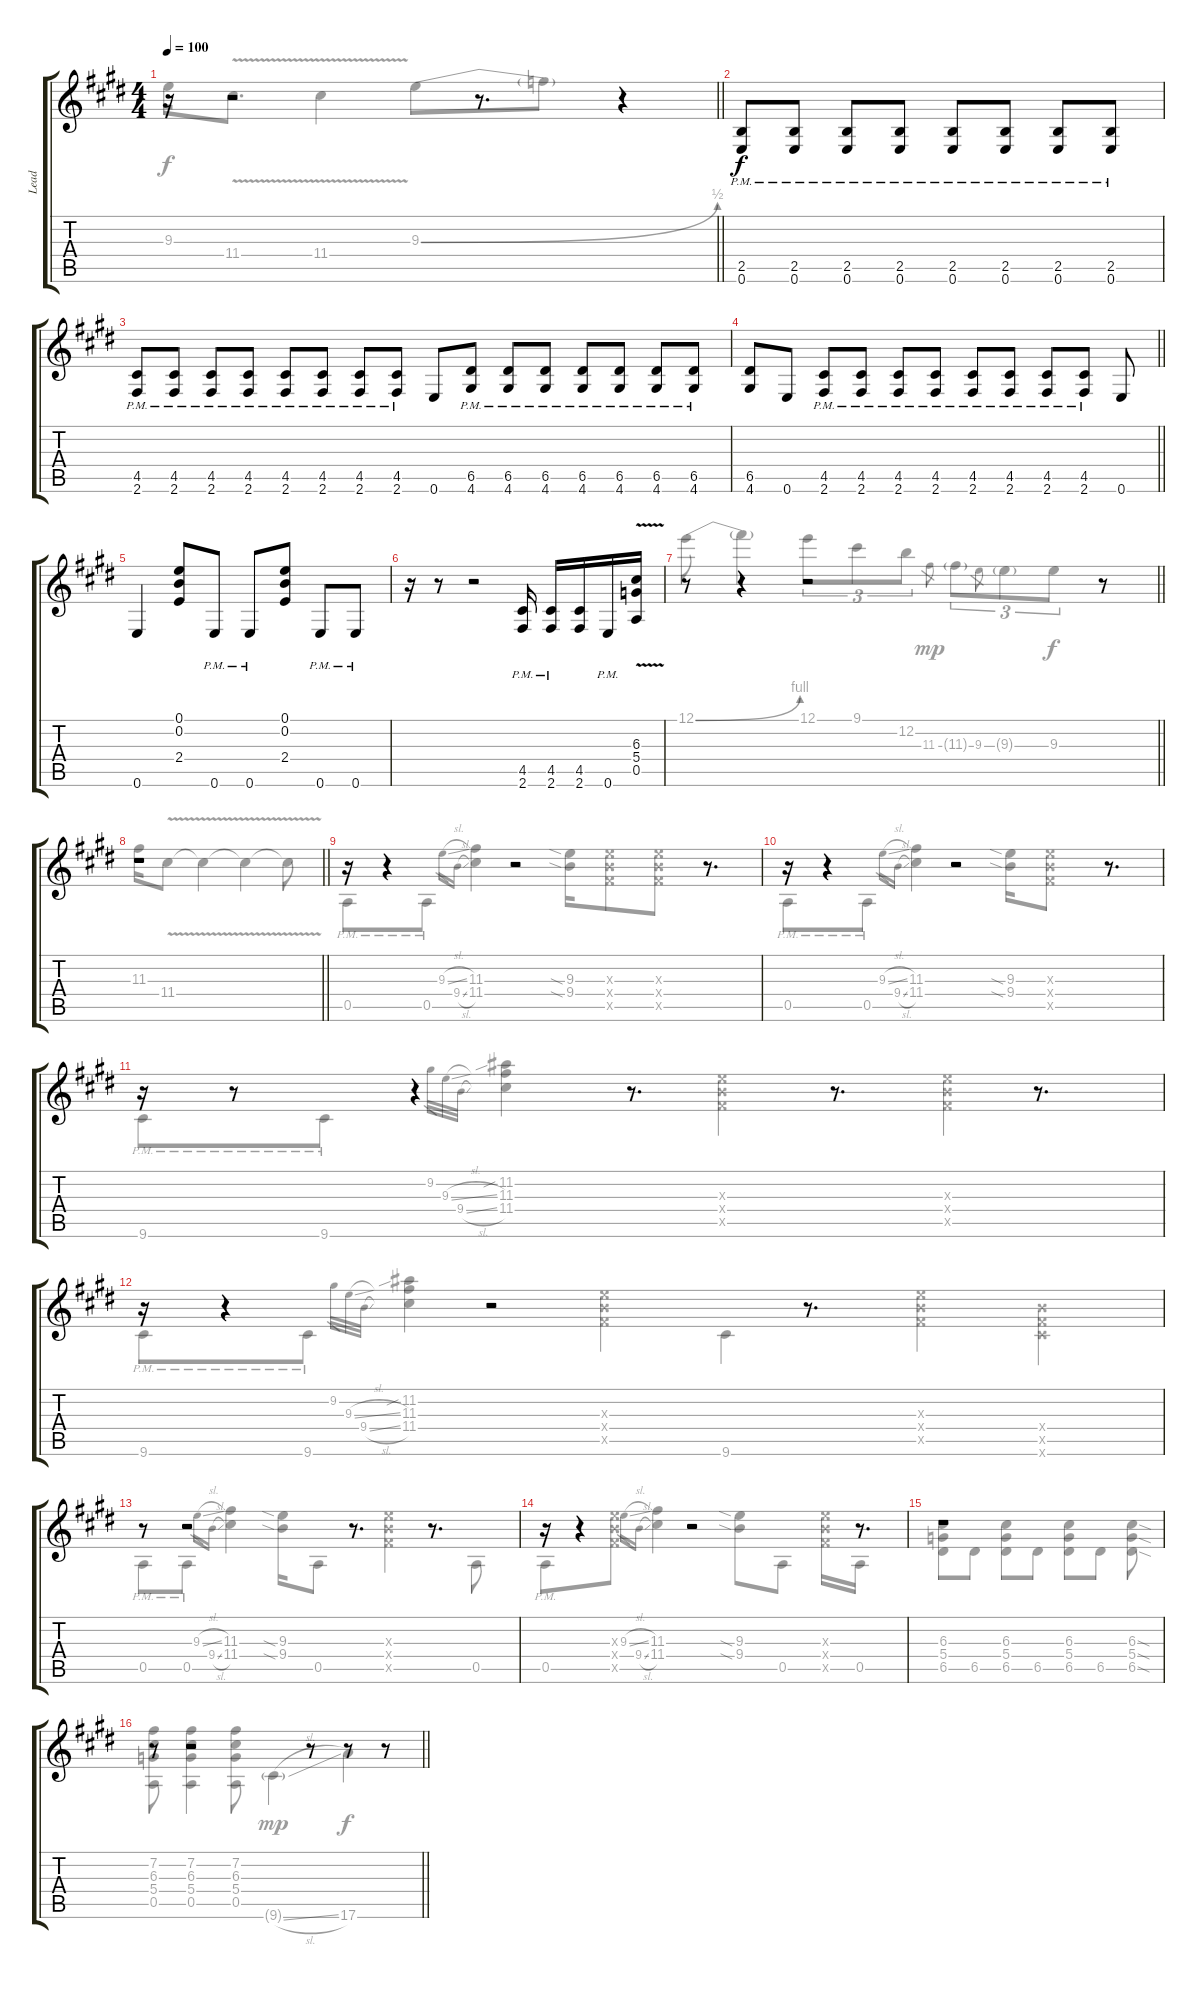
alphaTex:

\track ("Lead" "Lead") {instrument overdrivenguitar}
\staff {score tabs}
\tuning (E4 B3 G3 D3 A2 E2) {hide}
\voice
\ts (4 4)
\tempo 100
\clef g2
\barLineRight lightlight
\ks c#minor
r.16{dy f} r.2 r.8{d} r.4 |
(2.5{pm} 0.6{pm}).8 (2.5{pm} 0.6{pm}).8 (2.5{pm} 0.6{pm}).8 (2.5{pm} 0.6{pm}).8 (2.5{pm} 0.6{pm}).8 (2.5{pm} 0.6{pm}).8 (2.5{pm} 0.6{pm}).8 (2.5{pm} 0.6{pm}).8 |
\ks e
(4.5{pm} 2.6{pm}).8 (4.5{pm} 2.6{pm}).8 (4.5{pm} 2.6{pm}).8 (4.5{pm} 2.6{pm}).8 (4.5{pm} 2.6{pm}).8 (4.5{pm} 2.6{pm}).8 (4.5{pm} 2.6{pm}).8 (4.5{pm} 2.6{pm}).8 0.6.8 (6.5{pm} 4.6{pm}).8 (6.5{pm} 4.6{pm}).8 (6.5{pm} 4.6{pm}).8 (6.5{pm} 4.6{pm}).8 (6.5{pm} 4.6{pm}).8 (6.5{pm} 4.6{pm}).8 (6.5{pm} 4.6{pm}).8 |
\barLineRight lightlight
\ks c#minor
(6.5 4.6).8 0.6.8 (4.5{pm} 2.6{pm}).8 (4.5{pm} 2.6{pm}).8 (4.5{pm} 2.6{pm}).8 (4.5{pm} 2.6{pm}).8 (4.5{pm} 2.6{pm}).8 (4.5{pm} 2.6{pm}).8 (4.5{pm} 2.6{pm}).8 (4.5{pm} 2.6{pm}).8 0.6.8 |
0.6.4 (0.1 0.2 2.4).8 0.6{pm}.8 0.6{pm}.8 (0.1 0.2 2.4).8 0.6{pm}.8 0.6{pm}.8 |
\ks e
r.16 r.8 r.2 (4.5{pm} 2.6{pm}).16 (4.5{pm} 2.6{pm}).16 (4.5 2.6).16 0.6{pm}.16 (6.3{v} 5.4{v} 0.5{v}).16 |
\barLineRight lightlight
\ks c#minor
r.8 r.4 r.2 r.8 |
\barLineRight lightlight
r.1 |
\ks e
r.16 r.4 r.2 r.8{d} |
\ks c#minor
r.16 r.4 r.2 r.8{d} |
r.16 r.8 r.4 r.8{d} r.8{d} r.8{d} |
r.16 r.4 r.2 r.8{d} |
\ks e
r.8 r.2 r.8{d} r.8{d} |
\ks c#minor
r.16 r.4 r.2 r.8{d} |
r.1 |
\barLineRight lightlight
\ks e
r.8 r.2 r.8 r.8 r.8
\voice
\clef g2
\ottava regular
\simile none
\barLineRight lightlight
\ks c#minor
9.3.16{dy f} 11.4{v}.8{d} 11.4{v}.4 9.3{be (bend 0 0 60 2)}.8 9.3{t}.8 |
|
\ks e
|
\barLineRight lightlight
\ks c#minor
|
|
\ks e
|
\barLineRight lightlight
\ks c#minor
12.1{be (bend 0 0 60 4)}.8 12.1{t}.4 12.1.8{tu (3 2)} 9.1.8{tu (3 2)} 12.2.8{tu (3 2)} 11.3.8{gr dy mp} 11.3{g}.8{tu (3 2)} 9.3.8{gr} 9.3{g}.8{tu (3 2)} 9.3.8{tu (3 2) dy f} |
\barLineRight lightlight
11.3.16 11.4{v}.8 11.4{v t}.4 11.4{v t}.4 11.4{v t}.8 |
\ks e
0.5{pm}.8 0.5{pm}.8 9.3{sl}.16{gr} 9.4{sl}.16{gr} (11.3 11.4).4 (9.3{sia} 9.4{sia}).16 (9.3{x} 9.4{x} 9.5{x}).8 (9.3{x} 9.4{x} 9.5{x}).8 |
\ks c#minor
0.5{pm}.8 0.5{pm}.8 9.3{sl}.16{gr} 9.4{sl}.16{gr} (11.3 11.4).4 (9.3{sia} 9.4{sia}).16 (9.3{x} 9.4{x} 9.5{x}).8 |
9.6{pm}.8 9.6{pm}.8 9.2.32{gr} 9.3{sl}.32{gr} 9.4{sl}.32{gr} (11.2{sib} 11.3 11.4).4 (9.3{x} 9.4{x} 9.5{x}).4 (9.3{x} 9.4{x} 9.5{x}).4 |
9.6{pm}.8 9.6{pm}.8 9.2.32{gr} 9.3{sl}.32{gr} 9.4{sl}.32{gr} (11.2{sib} 11.3 11.4).4 (9.3{x} 9.4{x} 9.5{x}).4 9.6.4 (9.3{x} 9.4{x} 9.5{x}).4 (9.4{x} 9.5{x} 9.6{x}).4 |
\ks e
0.5{pm}.8 0.5{pm}.8 9.3{sl}.16{gr} 9.4{sl}.16{gr} (11.3 11.4).4 (9.3{sia} 9.4{sia}).16 0.5.8 (9.3{x} 9.4{x} 9.5{x}).4 0.5.8 |
\ks c#minor
0.5{pm}.8 (9.3{x} 9.4{x} 9.5{x}).8 9.3{sl}.16{gr} 9.4{sl}.16{gr} (11.3 11.4).4 (9.3{sia} 9.4{sia}).8 0.5.8 (9.3{x} 9.4{x} 9.5{x}).16 0.5.16 |
(6.3 5.4 6.5).8 6.5.8 (6.3 5.4 6.5).8 6.5.8 (6.3 5.4 6.5).8 6.5.8 (6.3{sod} 5.4{sod} 6.5{sod}).8 |
\barLineRight lightlight
\ks e
(7.2 6.3 5.4 0.5).8 (7.2 6.3 5.4 0.5).4 (7.2 6.3 5.4 0.5).8 9.6{sl g}.4{dy mp} 17.6.4{dy f}
